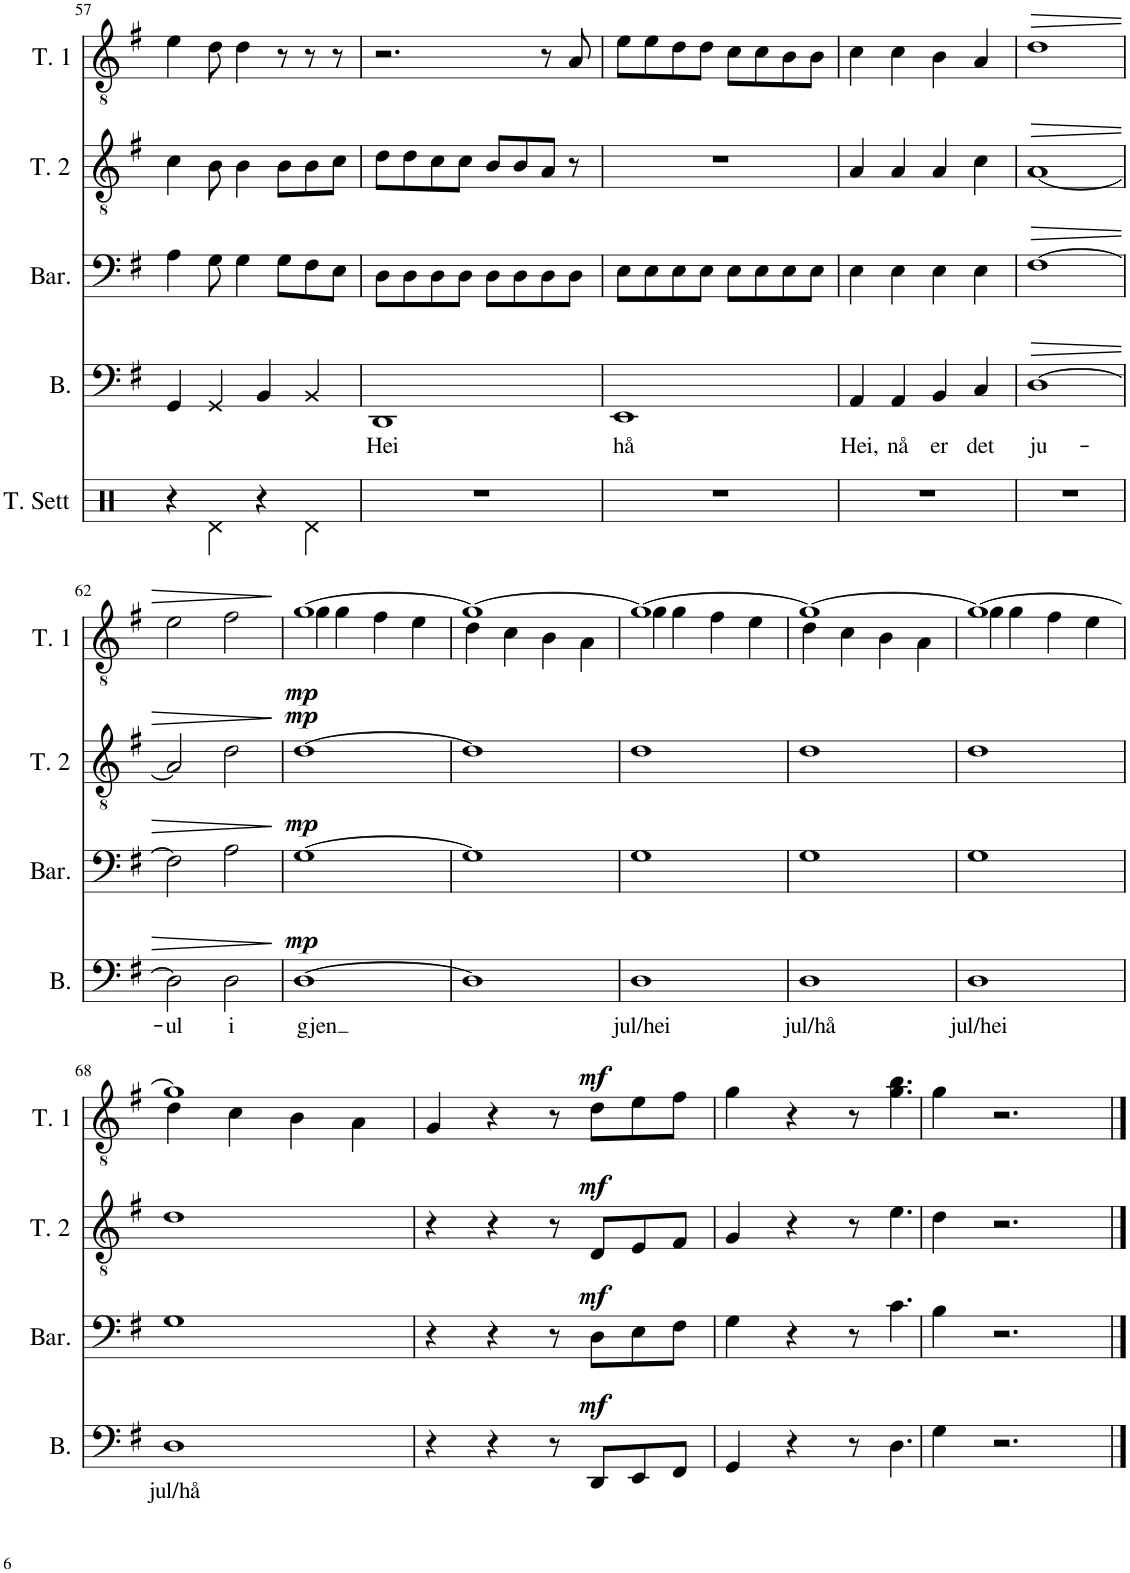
**kern	**text	**dynam	**kern	**dynam	**kern	**dynam	**kern	**dynam
*part4	*part4	*part4	*part3	*part3	*part2	*part2	*part1	*part1
*staff4	*staff4	*staff4	*staff3	*staff3	*staff2	*staff2	*staff1	*staff1
*I"Bass	*	*	*I"Baryton	*	*I"Tenor 2	*	*I"Tenor 1	*
*I'B.	*	*	*I'Bar.	*	*I'T. 2	*	*I'T. 1	*
!!LO:PB:g=z
*clefF4	*	*	*clefF4	*	*clefGv2	*	*clefGv2	*
*k[f#]	*	*	*k[f#]	*	*k[f#]	*	*k[f#]	*
*M4/4	*	*	*M4/4	*	*M4/4	*	*M4/4	*
=57	=57	=57	=57	=57	=57	=57	=57	=57
4GG/	.	.	4A\	.	4c\	.	4e\	.
4GG/	.	.	8G\	.	8B\	.	8d\	.
.	.	.	4G\	.	4B\	.	4d\	.
4BB/	.	.	.	.	.	.	.	.
.	.	.	8G\L	.	8B\L	.	8r	.
4BB/	.	.	8F#\	.	8B\	.	8r	.
.	.	.	8E\J	.	8c\J	.	8r	.
=58	=58	=58	=58	=58	=58	=58	=58	=58
!	!LO:LY:b	!	!	!	!	!	!	!
1DD	Hei	.	8D\L	.	8d\L	.	2.r	.
.	.	.	8D\	.	8d\	.	.	.
.	.	.	8D\	.	8c\	.	.	.
.	.	.	8D\J	.	8c\J	.	.	.
.	.	.	8D\L	.	8B/L	.	.	.
.	.	.	8D\	.	8B/	.	.	.
.	.	.	8D\	.	8A/J	.	8r	.
.	.	.	8D\J	.	8r	.	8A/	.
=59	=59	=59	=59	=59	=59	=59	=59	=59
!	!LO:LY:b	!	!	!	!	!	!	!
1EE	hå	.	8E\L	.	1r	.	8e\L	.
.	.	.	8E\	.	.	.	8e\	.
.	.	.	8E\	.	.	.	8d\	.
.	.	.	8E\J	.	.	.	8d\J	.
.	.	.	8E\L	.	.	.	8c\L	.
.	.	.	8E\	.	.	.	8c\	.
.	.	.	8E\	.	.	.	8B\	.
.	.	.	8E\J	.	.	.	8B\J	.
=60	=60	=60	=60	=60	=60	=60	=60	=60
!	!LO:LY:b	!	!	!	!	!	!	!
4AA/	Hei,	.	4E\	.	4A/	.	4c\	.
!	!LO:LY:b	!	!	!	!	!	!	!
4AA/	nå	.	4E\	.	4A/	.	4c\	.
!	!LO:LY:b	!	!	!	!	!	!	!
4BB/	er	.	4E\	.	4A/	.	4B\	.
!	!LO:LY:b	!	!	!	!	!	!	!
4C/	det	.	4E\	.	4c\	.	4A/	.
=61	=61	=61	=61	=61	=61	=61	=61	=61
!	!LO:LY:b	!LO:HP:b	!	!LO:HP:b	!	!LO:HP:b	!	!LO:HP:b
[1D	ju-	>	[1F#	>	[1A	>	1d	>
!!LO:LB:g=z
=62	=62	=62	=62	=62	=62	=62	=62	=62
!	!LO:LY:b	!	!	!	!	!	!	!
2D\]	-ul	.	2F#\]	.	2A/]	.	2e\	.
!	!LO:LY:b	!	!	!	!	!	!	!
2D\	i	.	2A\	.	2d\	.	2f#\	.
.	.	]	.	]	.	]	.	]
=63	=63	=63	=63	=63	=63	=63	=63	=63
!	!LO:LY:b	!LO:DY:a	!	!LO:DY:a	!	!LO:DY:a	!	!LO:DY:b
*	*	*	*	*	*	*	*^	*
[1D	-gjen	mp	[1G	mp	[1d	mp	[1g	4g\	mp
.	.	.	.	.	.	.	.	4g\	.
.	.	.	.	.	.	.	.	4f#\	.
.	.	.	.	.	.	.	.	4e\	.
=64	=64	=64	=64	=64	=64	=64	=64	=64	=64
1D]	.	.	1G]	.	1d]	.	1g_	4d\	.
.	.	.	.	.	.	.	.	4c\	.
.	.	.	.	.	.	.	.	4B\	.
.	.	.	.	.	.	.	.	4A\	.
=65	=65	=65	=65	=65	=65	=65	=65	=65	=65
!	!LO:LY:b	!	!	!	!	!	!	!	!
1D	jul/hei	.	1G	.	1d	.	1g_	4g\	.
.	.	.	.	.	.	.	.	4g\	.
.	.	.	.	.	.	.	.	4f#\	.
.	.	.	.	.	.	.	.	4e\	.
=66	=66	=66	=66	=66	=66	=66	=66	=66	=66
!	!LO:LY:b	!	!	!	!	!	!	!	!
1D	jul/hå	.	1G	.	1d	.	1g_	4d\	.
.	.	.	.	.	.	.	.	4c\	.
.	.	.	.	.	.	.	.	4B\	.
.	.	.	.	.	.	.	.	4A\	.
=67	=67	=67	=67	=67	=67	=67	=67	=67	=67
!	!LO:LY:b	!	!	!	!	!	!	!	!
1D	jul/hei	.	1G	.	1d	.	1g_	4g\	.
.	.	.	.	.	.	.	.	4g\	.
.	.	.	.	.	.	.	.	4f#\	.
.	.	.	.	.	.	.	.	4e\	.
!!LO:LB:g=z	!!
=68	=68	=68	=68	=68	=68	=68	=68	=68	=68
!	!LO:LY:b	!	!	!	!	!	!	!	!
1D	jul/hå	.	1G	.	1d	.	1g]	4d\	.
.	.	.	.	.	.	.	.	4c\	.
.	.	.	.	.	.	.	.	4B\	.
.	.	.	.	.	.	.	.	4A\	.
*	*	*	*	*	*	*	*v	*v	*
=69	=69	=69	=69	=69	=69	=69	=69	=69
4r	.	.	4r	.	4r	.	4G/	.
4r	.	.	4r	.	4r	.	4r	.
8r	.	.	8r	.	8r	.	8r	.
!	!	!LO:DY:a	!	!LO:DY:a	!	!LO:DY:a	!	!LO:DY:a
8DD/L	.	mf	8D\L	mf	8D/L	mf	8d\L	mf
8EE/	.	.	8E\	.	8E/	.	8e\	.
8FF#/J	.	.	8F#\J	.	8F#/J	.	8f#\J	.
=70	=70	=70	=70	=70	=70	=70	=70	=70
4GG/	.	.	4G\	.	4G/	.	4g\	.
4r	.	.	4r	.	4r	.	4r	.
8r	.	.	8r	.	8r	.	8r	.
4.D\	.	.	4.c\	.	4.e\	.	4.g\ 4.b\	.
=71	=71	=71	=71	=71	=71	=71	=71	=71
4G\	.	.	4B\	.	4d\	.	4g\	.
2.r	.	.	2.r	.	2.r	.	2.r	.
==	==	==	==	==	==	==	==	==
*-	*-	*-	*-	*-	*-	*-	*-	*-
